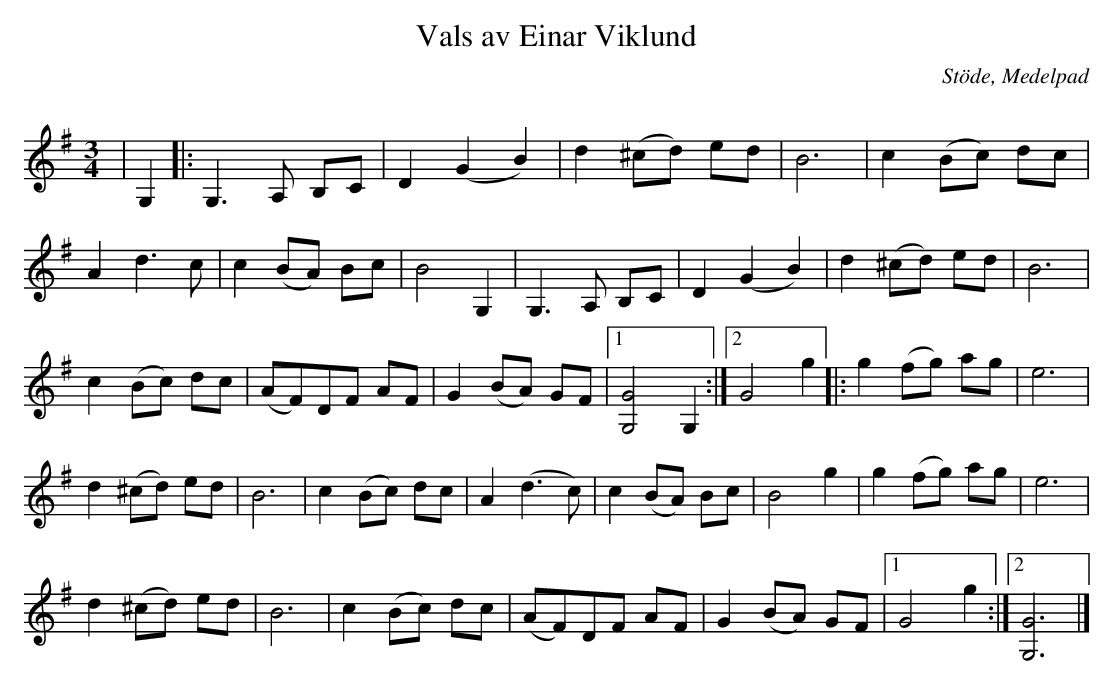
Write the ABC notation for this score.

X:1
T:Vals av Einar Viklund
O:Stöde, Medelpad
Q:140
M:3/4
L:1/8
K:G
| G,2|: G,3 A, B,C | D2 (G2 B2) | d2 (^cd) ed | B6 | c2 (Bc) dc |
A2 d3 c | c2 (BA) Bc | B4 G,2 | G,3 A, B,C | D2 (G2 B2) | d2 (^cd) ed | B6 |
c2 (Bc) dc | (AF)DF AF | G2 (BA) GF |1 [G,G]4 G,2 :|]2 G4 g2 |: g2 (fg) ag | e6 |
d2 (^cd) ed | B6 | c2 (Bc) dc | A2 (d3 c) | c2 (BA) Bc | B4 g2 | g2 (fg) ag | e6 |
d2 (^cd) ed | B6 | c2 (Bc) dc | (AF)DF AF | G2 (BA) GF |1 G4 g2 :|]2 [G,G]6 |]
